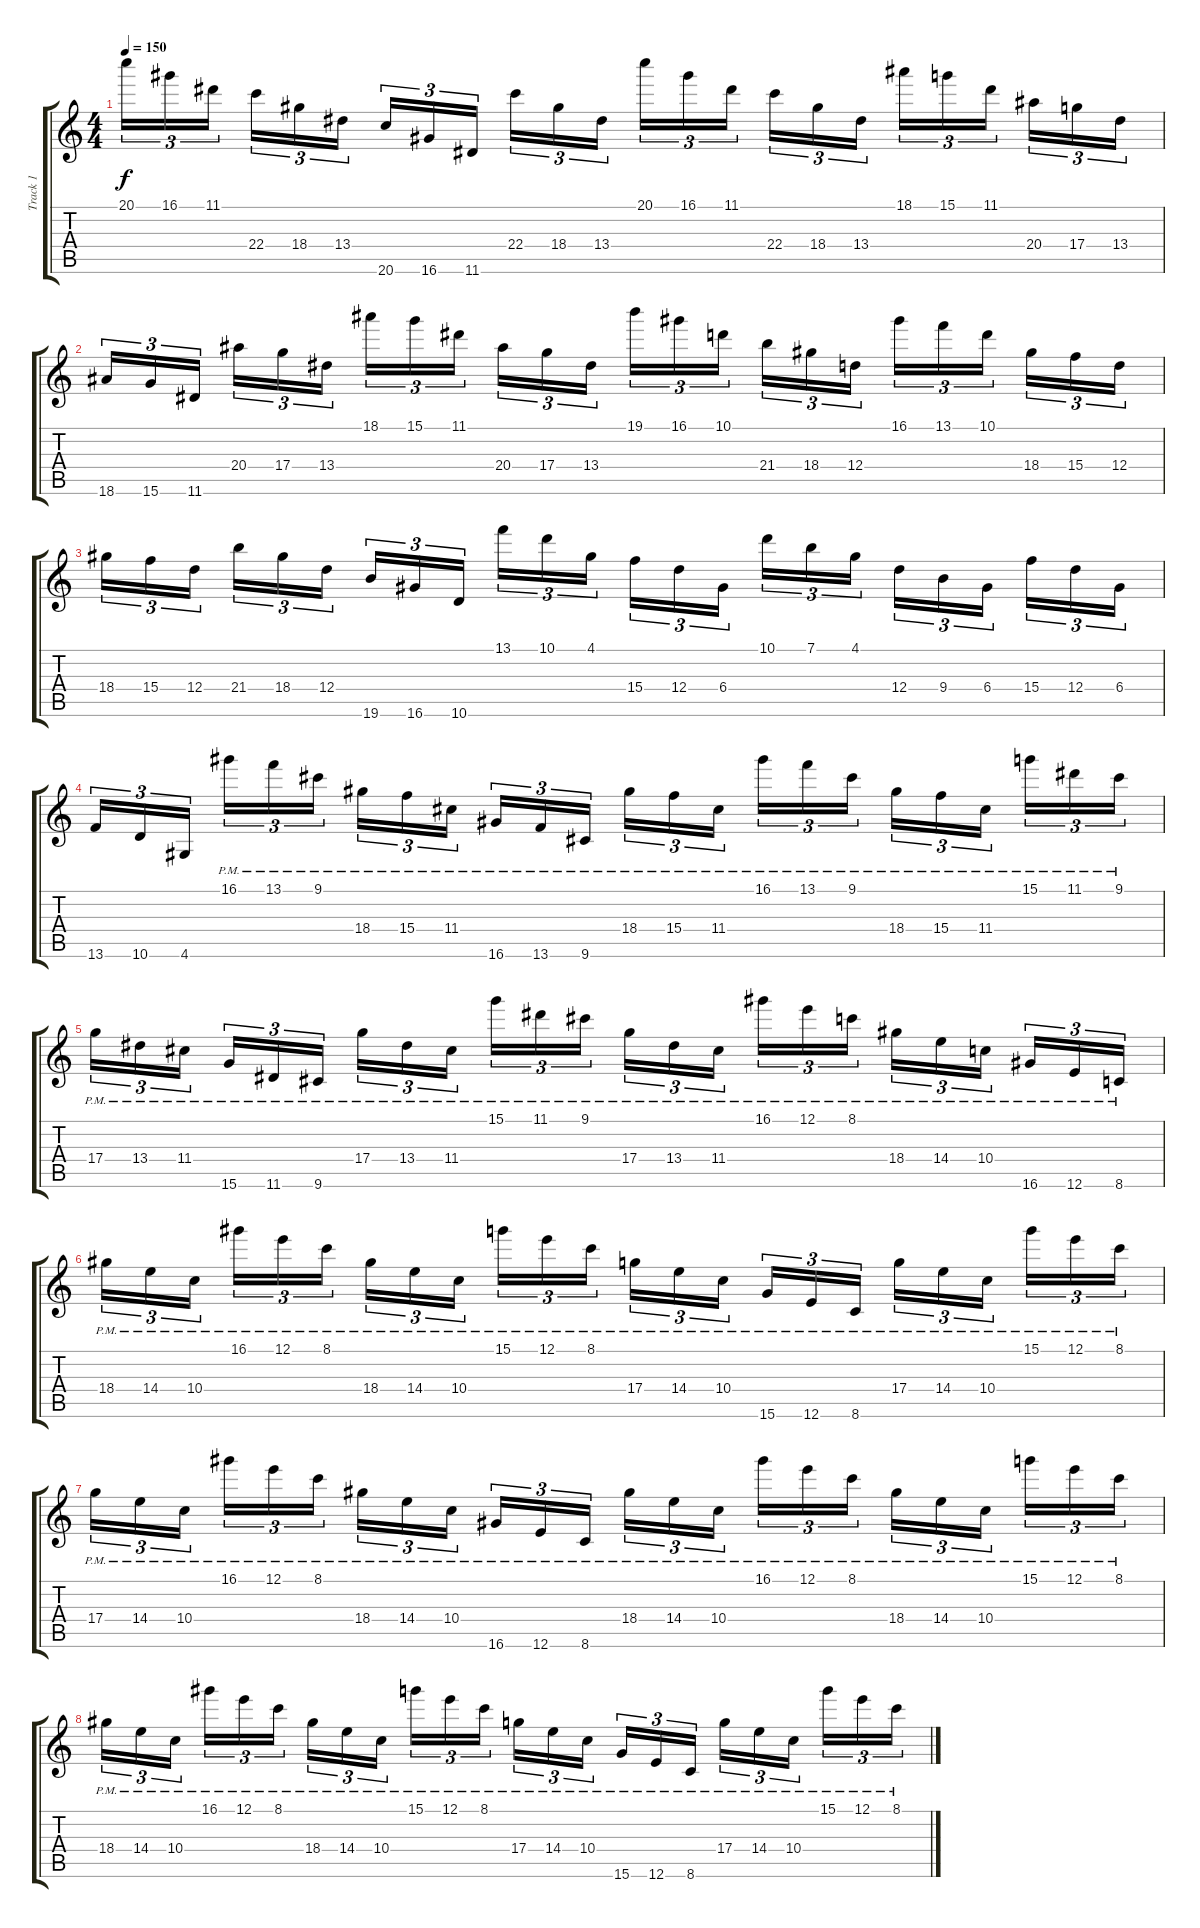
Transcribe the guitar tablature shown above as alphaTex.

\track ("Track 1" "Track 1") {instrument overdrivenguitar}
\staff {score tabs}
\tuning (E4 B3 G3 D3 A2 E2) {hide}
\ts (4 4)
\tempo 150
\clef g2
\ks c
20.1.16{tu (3 2) dy f} 16.1.16{tu (3 2)} 11.1.16{tu (3 2) beam splitsecondary} 22.4.16{tu (3 2)} 18.4.16{tu (3 2)} 13.4.16{tu (3 2)} 20.6.16{tu (3 2)} 16.6.16{tu (3 2)} 11.6.16{tu (3 2) beam splitsecondary} 22.4.16{tu (3 2)} 18.4.16{tu (3 2)} 13.4.16{tu (3 2)} 20.1.16{tu (3 2)} 16.1.16{tu (3 2)} 11.1.16{tu (3 2) beam splitsecondary} 22.4.16{tu (3 2)} 18.4.16{tu (3 2)} 13.4.16{tu (3 2)} 18.1.16{tu (3 2)} 15.1.16{tu (3 2)} 11.1.16{tu (3 2) beam splitsecondary} 20.4.16{tu (3 2)} 17.4.16{tu (3 2)} 13.4.16{tu (3 2)} |
18.6.16{tu (3 2)} 15.6.16{tu (3 2)} 11.6.16{tu (3 2) beam splitsecondary} 20.4.16{tu (3 2)} 17.4.16{tu (3 2)} 13.4.16{tu (3 2)} 18.1.16{tu (3 2)} 15.1.16{tu (3 2)} 11.1.16{tu (3 2) beam splitsecondary} 20.4.16{tu (3 2)} 17.4.16{tu (3 2)} 13.4.16{tu (3 2)} 19.1.16{tu (3 2)} 16.1.16{tu (3 2)} 10.1.16{tu (3 2) beam splitsecondary} 21.4.16{tu (3 2)} 18.4.16{tu (3 2)} 12.4.16{tu (3 2)} 16.1.16{tu (3 2)} 13.1.16{tu (3 2)} 10.1.16{tu (3 2) beam splitsecondary} 18.4.16{tu (3 2)} 15.4.16{tu (3 2)} 12.4.16{tu (3 2)} |
18.4.16{tu (3 2)} 15.4.16{tu (3 2)} 12.4.16{tu (3 2) beam splitsecondary} 21.4.16{tu (3 2)} 18.4.16{tu (3 2)} 12.4.16{tu (3 2)} 19.6.16{tu (3 2)} 16.6.16{tu (3 2)} 10.6.16{tu (3 2) beam splitsecondary} 13.1.16{tu (3 2)} 10.1.16{tu (3 2)} 4.1.16{tu (3 2)} 15.4.16{tu (3 2)} 12.4.16{tu (3 2)} 6.4.16{tu (3 2) beam splitsecondary} 10.1.16{tu (3 2)} 7.1.16{tu (3 2)} 4.1.16{tu (3 2)} 12.4.16{tu (3 2)} 9.4.16{tu (3 2)} 6.4.16{tu (3 2) beam splitsecondary} 15.4.16{tu (3 2)} 12.4.16{tu (3 2)} 6.4.16{tu (3 2)} |
13.6.16{tu (3 2)} 10.6.16{tu (3 2)} 4.6.16{tu (3 2) beam splitsecondary} 16.1{pm}.16{tu (3 2)} 13.1{pm}.16{tu (3 2)} 9.1{pm}.16{tu (3 2)} 18.4{pm}.16{tu (3 2)} 15.4{pm}.16{tu (3 2)} 11.4{pm}.16{tu (3 2) beam splitsecondary} 16.6{pm}.16{tu (3 2)} 13.6{pm}.16{tu (3 2)} 9.6{pm}.16{tu (3 2)} 18.4{pm}.16{tu (3 2)} 15.4{pm}.16{tu (3 2)} 11.4{pm}.16{tu (3 2) beam splitsecondary} 16.1{pm}.16{tu (3 2)} 13.1{pm}.16{tu (3 2)} 9.1{pm}.16{tu (3 2)} 18.4{pm}.16{tu (3 2)} 15.4{pm}.16{tu (3 2)} 11.4{pm}.16{tu (3 2) beam splitsecondary} 15.1{pm}.16{tu (3 2)} 11.1{pm}.16{tu (3 2)} 9.1{pm}.16{tu (3 2)} |
17.4{pm}.16{tu (3 2)} 13.4{pm}.16{tu (3 2)} 11.4{pm}.16{tu (3 2) beam splitsecondary} 15.6{pm}.16{tu (3 2)} 11.6{pm}.16{tu (3 2)} 9.6{pm}.16{tu (3 2)} 17.4{pm}.16{tu (3 2)} 13.4{pm}.16{tu (3 2)} 11.4{pm}.16{tu (3 2) beam splitsecondary} 15.1{pm}.16{tu (3 2)} 11.1{pm}.16{tu (3 2)} 9.1{pm}.16{tu (3 2)} 17.4{pm}.16{tu (3 2)} 13.4{pm}.16{tu (3 2)} 11.4{pm}.16{tu (3 2) beam splitsecondary} 16.1{pm}.16{tu (3 2)} 12.1{pm}.16{tu (3 2)} 8.1{pm}.16{tu (3 2)} 18.4{pm}.16{tu (3 2)} 14.4{pm}.16{tu (3 2)} 10.4{pm}.16{tu (3 2) beam splitsecondary} 16.6{pm}.16{tu (3 2)} 12.6{pm}.16{tu (3 2)} 8.6{pm}.16{tu (3 2)} |
18.4{pm}.16{tu (3 2)} 14.4{pm}.16{tu (3 2)} 10.4{pm}.16{tu (3 2) beam splitsecondary} 16.1{pm}.16{tu (3 2)} 12.1{pm}.16{tu (3 2)} 8.1{pm}.16{tu (3 2)} 18.4{pm}.16{tu (3 2)} 14.4{pm}.16{tu (3 2)} 10.4{pm}.16{tu (3 2) beam splitsecondary} 15.1{pm}.16{tu (3 2)} 12.1{pm}.16{tu (3 2)} 8.1{pm}.16{tu (3 2)} 17.4{pm}.16{tu (3 2)} 14.4{pm}.16{tu (3 2)} 10.4{pm}.16{tu (3 2) beam splitsecondary} 15.6{pm}.16{tu (3 2)} 12.6{pm}.16{tu (3 2)} 8.6{pm}.16{tu (3 2)} 17.4{pm}.16{tu (3 2)} 14.4{pm}.16{tu (3 2)} 10.4{pm}.16{tu (3 2) beam splitsecondary} 15.1{pm}.16{tu (3 2)} 12.1{pm}.16{tu (3 2)} 8.1{pm}.16{tu (3 2)} |
17.4{pm}.16{tu (3 2)} 14.4{pm}.16{tu (3 2)} 10.4{pm}.16{tu (3 2) beam splitsecondary} 16.1{pm}.16{tu (3 2)} 12.1{pm}.16{tu (3 2)} 8.1{pm}.16{tu (3 2)} 18.4{pm}.16{tu (3 2)} 14.4{pm}.16{tu (3 2)} 10.4{pm}.16{tu (3 2) beam splitsecondary} 16.6{pm}.16{tu (3 2)} 12.6{pm}.16{tu (3 2)} 8.6{pm}.16{tu (3 2)} 18.4{pm}.16{tu (3 2)} 14.4{pm}.16{tu (3 2)} 10.4{pm}.16{tu (3 2) beam splitsecondary} 16.1{pm}.16{tu (3 2)} 12.1{pm}.16{tu (3 2)} 8.1{pm}.16{tu (3 2)} 18.4{pm}.16{tu (3 2)} 14.4{pm}.16{tu (3 2)} 10.4{pm}.16{tu (3 2) beam splitsecondary} 15.1{pm}.16{tu (3 2)} 12.1{pm}.16{tu (3 2)} 8.1{pm}.16{tu (3 2)} |
18.4{pm}.16{tu (3 2)} 14.4{pm}.16{tu (3 2)} 10.4{pm}.16{tu (3 2) beam splitsecondary} 16.1{pm}.16{tu (3 2)} 12.1{pm}.16{tu (3 2)} 8.1{pm}.16{tu (3 2)} 18.4{pm}.16{tu (3 2)} 14.4{pm}.16{tu (3 2)} 10.4{pm}.16{tu (3 2) beam splitsecondary} 15.1{pm}.16{tu (3 2)} 12.1{pm}.16{tu (3 2)} 8.1{pm}.16{tu (3 2)} 17.4{pm}.16{tu (3 2)} 14.4{pm}.16{tu (3 2)} 10.4{pm}.16{tu (3 2) beam splitsecondary} 15.6{pm}.16{tu (3 2)} 12.6{pm}.16{tu (3 2)} 8.6{pm}.16{tu (3 2)} 17.4{pm}.16{tu (3 2)} 14.4{pm}.16{tu (3 2)} 10.4{pm}.16{tu (3 2) beam splitsecondary} 15.1{pm}.16{tu (3 2)} 12.1{pm}.16{tu (3 2)} 8.1{pm}.16{tu (3 2)}
